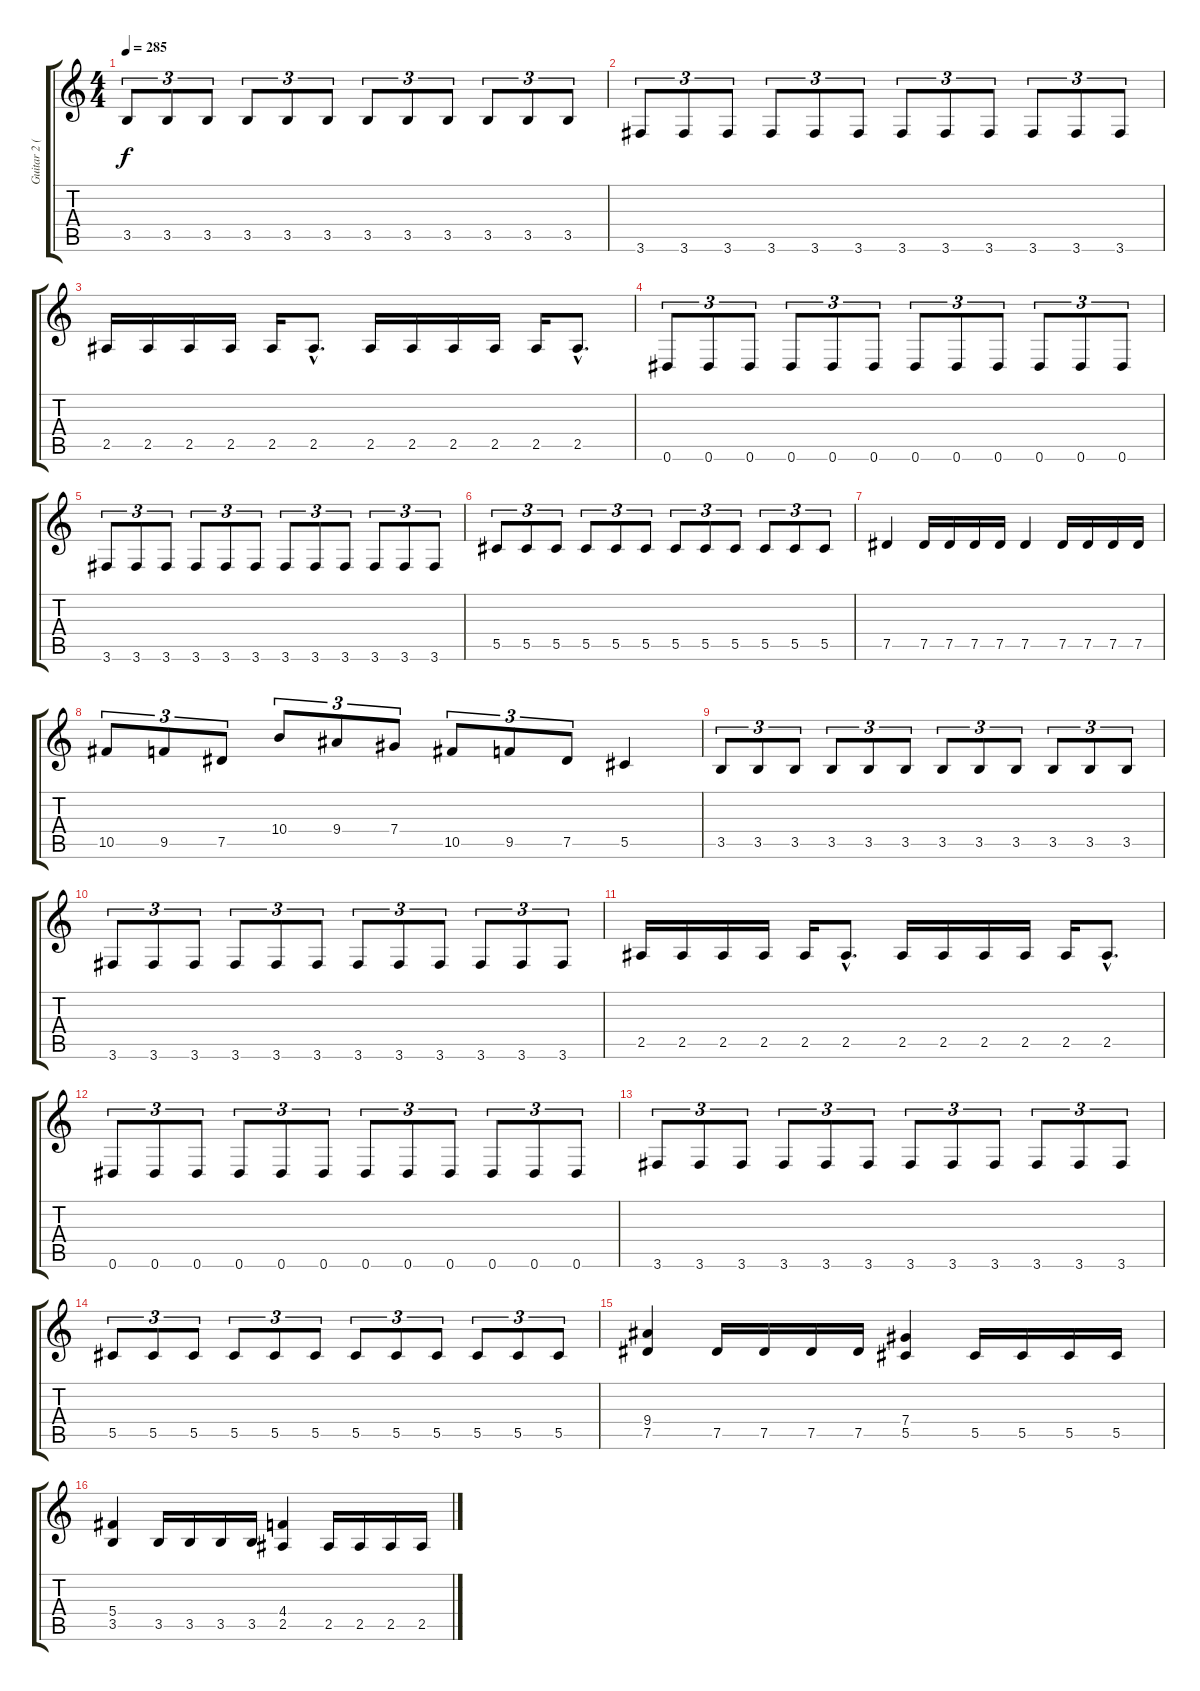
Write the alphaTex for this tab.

\track ("Guitar 2 (Ale)" "Guitar 2 (") {instrument distortionguitar}
\staff {score tabs}
\tuning (Eb4 Bb3 Gb3 Db3 Ab2 Eb2) {hide}
\ts (4 4)
\tempo 285
\clef g2
\ks c
3.5.8{tu (3 2) dy f} 3.5.8{tu (3 2)} 3.5.8{tu (3 2)} 3.5.8{tu (3 2)} 3.5.8{tu (3 2)} 3.5.8{tu (3 2)} 3.5.8{tu (3 2)} 3.5.8{tu (3 2)} 3.5.8{tu (3 2)} 3.5.8{tu (3 2)} 3.5.8{tu (3 2)} 3.5.8{tu (3 2)} |
3.6.8{tu (3 2)} 3.6.8{tu (3 2)} 3.6.8{tu (3 2)} 3.6.8{tu (3 2)} 3.6.8{tu (3 2)} 3.6.8{tu (3 2)} 3.6.8{tu (3 2)} 3.6.8{tu (3 2)} 3.6.8{tu (3 2)} 3.6.8{tu (3 2)} 3.6.8{tu (3 2)} 3.6.8{tu (3 2)} |
2.5.16 2.5.16 2.5.16 2.5.16 2.5.16 2.5{hac}.8{d} 2.5.16 2.5.16 2.5.16 2.5.16 2.5.16 2.5{hac}.8{d} |
0.6.8{tu (3 2)} 0.6.8{tu (3 2)} 0.6.8{tu (3 2)} 0.6.8{tu (3 2)} 0.6.8{tu (3 2)} 0.6.8{tu (3 2)} 0.6.8{tu (3 2)} 0.6.8{tu (3 2)} 0.6.8{tu (3 2)} 0.6.8{tu (3 2)} 0.6.8{tu (3 2)} 0.6.8{tu (3 2)} |
3.6.8{tu (3 2)} 3.6.8{tu (3 2)} 3.6.8{tu (3 2)} 3.6.8{tu (3 2)} 3.6.8{tu (3 2)} 3.6.8{tu (3 2)} 3.6.8{tu (3 2)} 3.6.8{tu (3 2)} 3.6.8{tu (3 2)} 3.6.8{tu (3 2)} 3.6.8{tu (3 2)} 3.6.8{tu (3 2)} |
5.5.8{tu (3 2)} 5.5.8{tu (3 2)} 5.5.8{tu (3 2)} 5.5.8{tu (3 2)} 5.5.8{tu (3 2)} 5.5.8{tu (3 2)} 5.5.8{tu (3 2)} 5.5.8{tu (3 2)} 5.5.8{tu (3 2)} 5.5.8{tu (3 2)} 5.5.8{tu (3 2)} 5.5.8{tu (3 2)} |
7.5.4 7.5.16 7.5.16 7.5.16 7.5.16 7.5.4 7.5.16 7.5.16 7.5.16 7.5.16 |
10.5.8{tu (3 2)} 9.5.8{tu (3 2)} 7.5.8{tu (3 2)} 10.4.8{tu (3 2)} 9.4.8{tu (3 2)} 7.4.8{tu (3 2)} 10.5.8{tu (3 2)} 9.5.8{tu (3 2)} 7.5.8{tu (3 2)} 5.5.4 |
3.5.8{tu (3 2)} 3.5.8{tu (3 2)} 3.5.8{tu (3 2)} 3.5.8{tu (3 2)} 3.5.8{tu (3 2)} 3.5.8{tu (3 2)} 3.5.8{tu (3 2)} 3.5.8{tu (3 2)} 3.5.8{tu (3 2)} 3.5.8{tu (3 2)} 3.5.8{tu (3 2)} 3.5.8{tu (3 2)} |
3.6.8{tu (3 2)} 3.6.8{tu (3 2)} 3.6.8{tu (3 2)} 3.6.8{tu (3 2)} 3.6.8{tu (3 2)} 3.6.8{tu (3 2)} 3.6.8{tu (3 2)} 3.6.8{tu (3 2)} 3.6.8{tu (3 2)} 3.6.8{tu (3 2)} 3.6.8{tu (3 2)} 3.6.8{tu (3 2)} |
2.5.16 2.5.16 2.5.16 2.5.16 2.5.16 2.5{hac}.8{d} 2.5.16 2.5.16 2.5.16 2.5.16 2.5.16 2.5{hac}.8{d} |
0.6.8{tu (3 2)} 0.6.8{tu (3 2)} 0.6.8{tu (3 2)} 0.6.8{tu (3 2)} 0.6.8{tu (3 2)} 0.6.8{tu (3 2)} 0.6.8{tu (3 2)} 0.6.8{tu (3 2)} 0.6.8{tu (3 2)} 0.6.8{tu (3 2)} 0.6.8{tu (3 2)} 0.6.8{tu (3 2)} |
3.6.8{tu (3 2)} 3.6.8{tu (3 2)} 3.6.8{tu (3 2)} 3.6.8{tu (3 2)} 3.6.8{tu (3 2)} 3.6.8{tu (3 2)} 3.6.8{tu (3 2)} 3.6.8{tu (3 2)} 3.6.8{tu (3 2)} 3.6.8{tu (3 2)} 3.6.8{tu (3 2)} 3.6.8{tu (3 2)} |
5.5.8{tu (3 2)} 5.5.8{tu (3 2)} 5.5.8{tu (3 2)} 5.5.8{tu (3 2)} 5.5.8{tu (3 2)} 5.5.8{tu (3 2)} 5.5.8{tu (3 2)} 5.5.8{tu (3 2)} 5.5.8{tu (3 2)} 5.5.8{tu (3 2)} 5.5.8{tu (3 2)} 5.5.8{tu (3 2)} |
(9.4 7.5).4 7.5.16 7.5.16 7.5.16 7.5.16 (7.4 5.5).4 5.5.16 5.5.16 5.5.16 5.5.16 |
(5.4 3.5).4 3.5.16 3.5.16 3.5.16 3.5.16 (4.4 2.5).4 2.5.16 2.5.16 2.5.16 2.5.16
